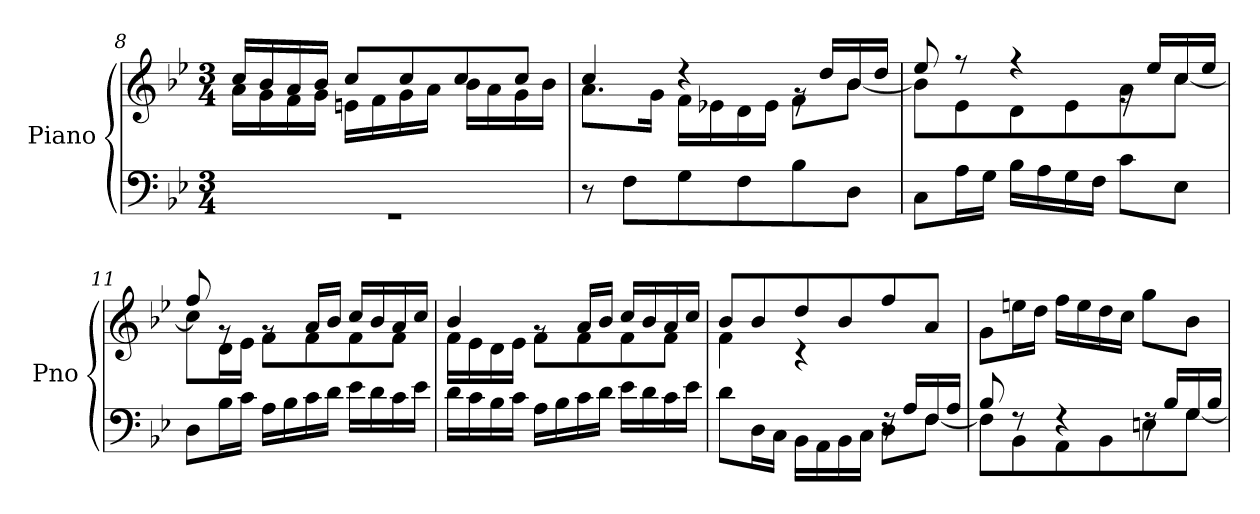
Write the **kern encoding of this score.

**kern	**kern
*part1	*part1
*staff2	*staff1
*I"Piano	*
*I'Pno	*
*clefF4	*clefG2
*k[b-e-]	*k[b-e-]
*M3/4	*M3/4
=8	=8
*	*^
2.rGG	16cc/LL	16a\LL
.	16b-/	16g\
.	16a/	16f\
.	16b-/JJ	16g\JJ
.	8cc/L	16en\LL
.	.	16f\
.	8cc/	16g\
.	.	16a\JJ
.	8cc/	16b-\LL
.	.	16a\
.	8cc/J	16g\
.	.	16b-\JJ
!!LO:LB:g=z	!!
=9	=9	=9
8r	4cc/	8.a\L
8F\L	.	.
.	.	16g\Jk
8G\	4r	16f\LL
.	.	16e-X\
8F\	.	16d\
.	.	16e-\JJ
8B-\	16rg	8f\L
.	16dd/LL	.
8D\J	16b-/	[8b-\J
.	16dd/JJ	.
=10	=10	=10
8C\L	8ee-/	8b-\L]
16A\L	8r	8e-\
16G\JJ	.	.
16B-\LL	4r	8d\
16A\	.	.
16G\	.	8e-\
16F\JJ	.	.
8c\L	16rg	8a\
.	16ee-/LL	.
8E-\J	16cc/	[8cc\J
.	16ee-/JJ	.
=11	=11	=11
8D\L	8ff/	8cc\L]
16B-\L	8rg	16d\L
16c\JJ	.	16e-\JJ
16A\LL	8rg	8f\L
16B-\	.	.
16c\	16a/LL	8f\
16d\JJ	16b-/JJ	.
16e-\LL	16cc/LL	8f\
16d\	16b-/	.
16c\	16a/	8f\J
16e-\JJ	16cc/JJ	.
=12	=12	=12
16d\LL	4b-/	16f\LL
16c\	.	16e-\
16B-\	.	16d\
16c\JJ	.	16e-\JJ
16A\LL	8rg	8f\L
16B-\	.	.
16c\	16a/LL	8f\
16d\JJ	16b-/JJ	.
16e-\LL	16cc/LL	8f\
16d\	16b-/	.
16c\	16a/	8f\J
16e-\JJ	16cc/JJ	.
!!LO:LB:g=z	!!
=13	=13	=13
*^	*	*
8d\L	2ryy	8b-/L	4f\
16D\L	.	8b-/	.
16C\JJ	.	.	.
16BB-\LL	.	8dd/	4r
16AA\	.	.	.
16BB-\	.	8b-/	.
16C\JJ	.	.	.
16rF	8D\L	8ff/	4ryy
16A/LL	.	.	.
16F/	[8F\J	8a/J	.
16A/JJ	.	.	.
*	*	*v	*v
=14	=14	=14
8B-/	8F\L]	8g\L
8rF	8BB-\	16een\L
.	.	16dd\JJ
4rF	8AA\	16ff\LL
.	.	16ee\
.	8BB-\	16dd\
.	.	16cc\JJ
16rF	8En\	8gg\L
16B-/LL	.	.
16G/	[8G\J	8b-\J
16B-/JJ	.	.
*v	*v	*
=	=
*-	*-
